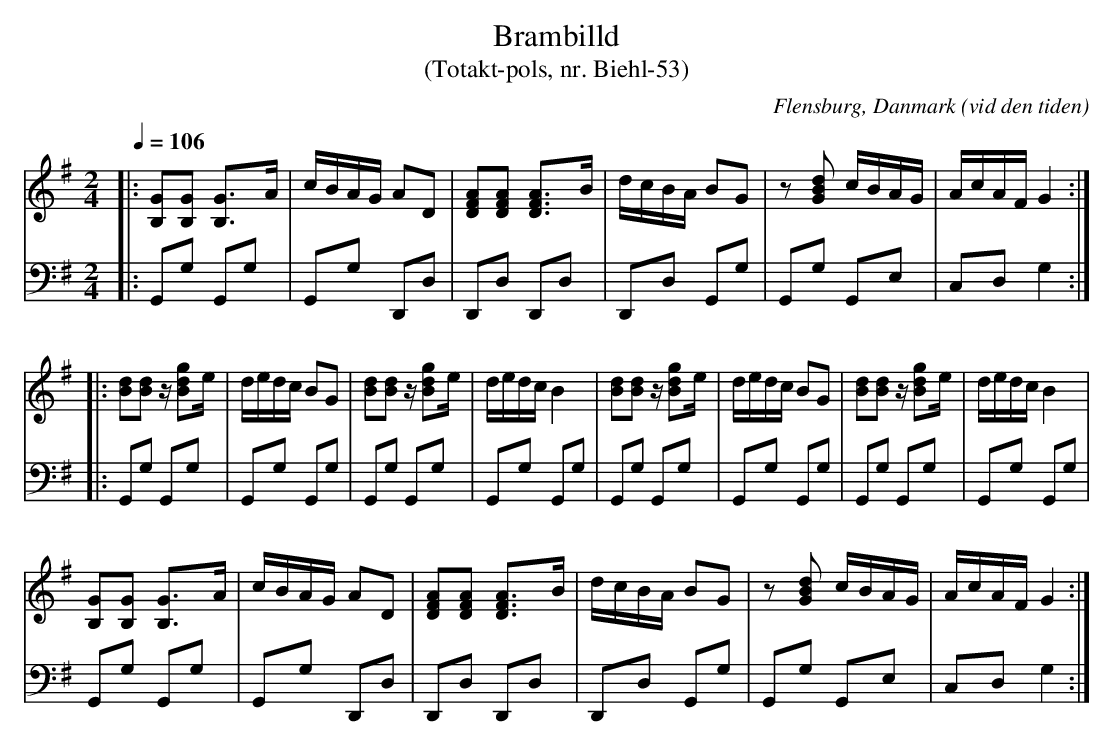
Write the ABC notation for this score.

X:1
T:Brambilld
T:(Totakt-pols, nr. Biehl-53)
O:Flensburg, Danmark (vid den tiden)
M:2/4
L:1/8
Q:1/4=106
K:G
V:1
|: [B,G][B,G] [B,G]>A | c/B/A/G/ AD | [DFA][DFA] [DFA]>B | d/c/B/A/ BG | z[GBd] c/B/A/G/ | A/c/A/F/ G2 :|
|: [Bd][Bd] z/[Bdg]e/ | d/e/d/c/ BG | [Bd][Bd] z/[Bdg]e/ | d/e/d/c/ B2 | [Bd][Bd] z/[Bdg]e/ | d/e/d/c/ BG | [Bd][Bd] z/[Bdg]e/ | d/e/d/c/ B2 |
[B,G][B,G] [B,G]>A | c/B/A/G/ AD | [DFA][DFA] [DFA]>B | d/c/B/A/ BG | z[GBd] c/B/A/G/ | A/c/A/F/ G2 :|
V:2 clef=bass
|: G,,G, G,,G, | G,,G, D,,D, | D,,D, D,,D, | D,,D, G,,G, | G,,G, G,,E, | C,D, G,2 :|
|: G,,G, G,,G, | G,,G, G,,G, | G,,G, G,,G, | G,,G, G,,G, | G,,G, G,,G, | G,,G, G,,G, | G,,G, G,,G, | G,,G, G,,G, |
G,,G, G,,G, | G,,G, D,,D, | D,,D, D,,D, | D,,D, G,,G, | G,,G, G,,E, | C,D, G,2  :|
